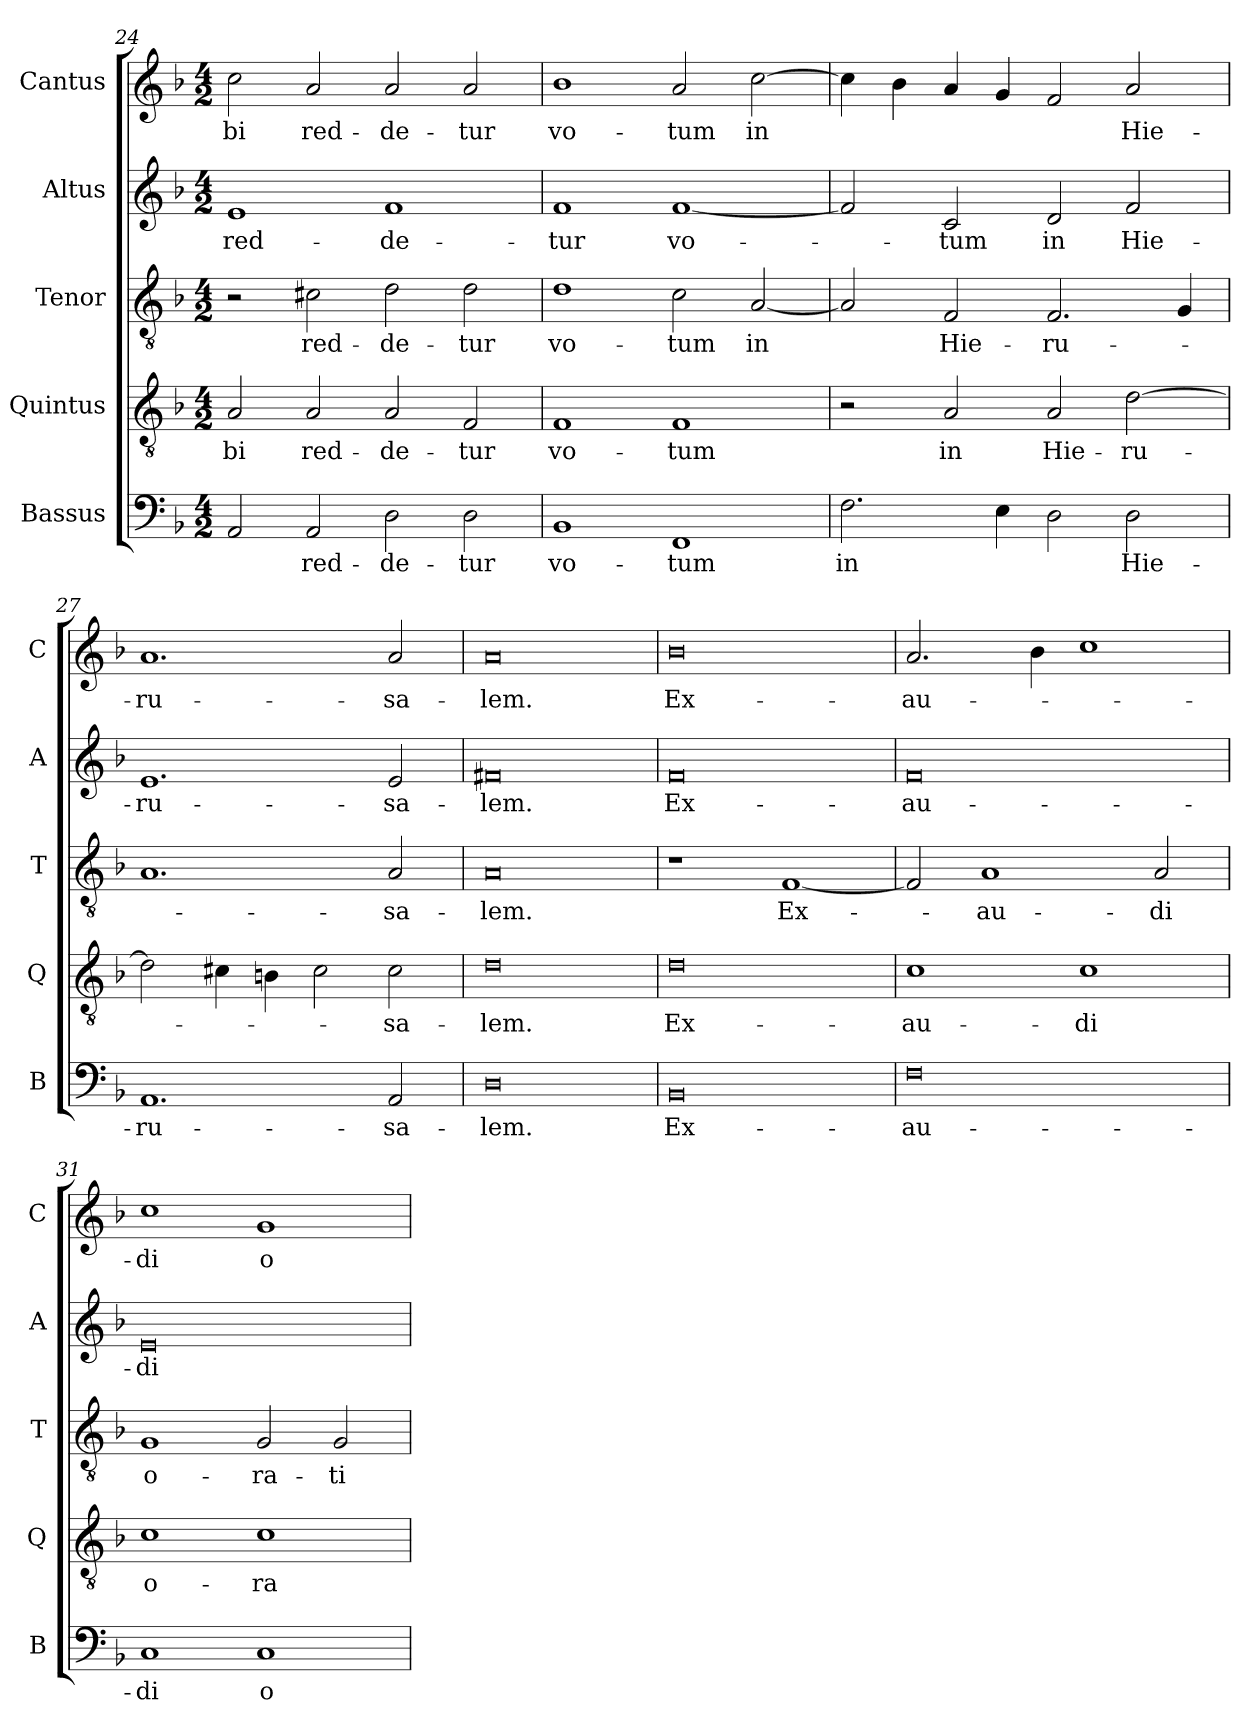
**kern	**text	**kern	**text	**kern	**text	**kern	**text	**kern	**text
*part5	*part5	*part4	*part4	*part3	*part3	*part2	*part2	*part1	*part1
*staff5	*staff5	*staff4	*staff4	*staff3	*staff3	*staff2	*staff2	*staff1	*staff1
*I"Bassus	*	*I"Quintus	*	*I"Tenor	*	*I"Altus	*	*I"Cantus	*
*I'B	*	*I'Q	*	*I'T	*	*I'A	*	*I'C	*
*clefF4	*	*clefGv2	*	*clefGv2	*	*clefG2	*	*clefG2	*
*k[b-]	*	*k[b-]	*	*k[b-]	*	*k[b-]	*	*k[b-]	*
*F:	*	*F:	*	*F:	*	*F:	*	*F:	*
*M4/2	*	*M4/2	*	*M4/2	*	*M4/2	*	*M4/2	*
=24	=24	=24	=24	=24	=24	=24	=24	=24	=24
!	!	!	!LO:LY:b	!	!	!	!	!	!
!	!	!	!	!	!	!	!LO:LY:b	!	!
!	!	!	!	!	!	!	!	!	!LO:LY:b
2AA/	.	2A/	-bi	2r	.	1e	red-	2cc\	-bi
!	!LO:LY:b	!	!	!	!	!	!	!	!
!	!	!	!LO:LY:b	!	!	!	!	!	!
!	!	!	!	!	!LO:LY:b	!	!	!	!
!	!	!	!	!	!	!	!	!	!LO:LY:b
2AA/	red-	2A/	red-	2c#X\	red-	.	.	2a/	red-
!	!LO:LY:b	!	!	!	!	!	!	!	!
!	!	!	!LO:LY:b	!	!	!	!	!	!
!	!	!	!	!	!LO:LY:b	!	!	!	!
!	!	!	!	!	!	!	!LO:LY:b	!	!
!	!	!	!	!	!	!	!	!	!LO:LY:b
2D\	-de-	2A/	-de-	2d\	-de-	1f	-de-	2a/	-de-
!	!LO:LY:b	!	!	!	!	!	!	!	!
!	!	!	!LO:LY:b	!	!	!	!	!	!
!	!	!	!	!	!LO:LY:b	!	!	!	!
!	!	!	!	!	!	!	!	!	!LO:LY:b
2D\	-tur	2F/	-tur	2d\	-tur	.	.	2a/	-tur
=25	=25	=25	=25	=25	=25	=25	=25	=25	=25
!	!LO:LY:b	!	!	!	!	!	!	!	!
!	!	!	!LO:LY:b	!	!	!	!	!	!
!	!	!	!	!	!LO:LY:b	!	!	!	!
!	!	!	!	!	!	!	!LO:LY:b	!	!
!	!	!	!	!	!	!	!	!	!LO:LY:b
1BB-	vo-	1F	vo-	1d	vo-	1f	-tur	1b-	vo-
!	!LO:LY:b	!	!	!	!	!	!	!	!
!	!	!	!LO:LY:b	!	!	!	!	!	!
!	!	!	!	!	!LO:LY:b	!	!	!	!
!	!	!	!	!	!	!	!LO:LY:b	!	!
!	!	!	!	!	!	!	!	!	!LO:LY:b
1FF	-tum	1F	-tum	2c\	-tum	[1f	vo-	2a/	-tum
!	!	!	!	!	!LO:LY:b	!	!	!	!
!	!	!	!	!	!	!	!	!	!LO:LY:b
.	.	.	.	[2A/	in	.	.	[2cc\	in
!!LO:PB:g=z
=26	=26	=26	=26	=26	=26	=26	=26	=26	=26
!	!LO:LY:b	!	!	!	!	!	!	!	!
2.F\	in	2r	.	2A/]	.	2f/]	.	4cc\]	.
.	.	.	.	.	.	.	.	4b-\	.
!	!	!	!LO:LY:b	!	!	!	!	!	!
!	!	!	!	!	!LO:LY:b	!	!	!	!
!	!	!	!	!	!	!	!LO:LY:b	!	!
.	.	2A/	in	2F/	Hie-	2c/	-tum	4a/	.
4E\	.	.	.	.	.	.	.	4g/	.
!	!	!	!LO:LY:b	!	!	!	!	!	!
!	!	!	!	!	!LO:LY:b	!	!	!	!
!	!	!	!	!	!	!	!LO:LY:b	!	!
2D\	.	2A/	Hie-	2.F/	-ru-	2d/	in	2f/	.
!	!LO:LY:b	!	!	!	!	!	!	!	!
!	!	!	!LO:LY:b	!	!	!	!	!	!
!	!	!	!	!	!	!	!LO:LY:b	!	!
!	!	!	!	!	!	!	!	!	!LO:LY:b
2D\	Hie-	[2d\	-ru-	.	.	2f/	Hie-	2a/	Hie-
.	.	.	.	4G/	.	.	.	.	.
=27	=27	=27	=27	=27	=27	=27	=27	=27	=27
!	!LO:LY:b	!	!	!	!	!	!	!	!
!	!	!	!	!	!	!	!LO:LY:b	!	!
!	!	!	!	!	!	!	!	!	!LO:LY:b
1.AA	-ru-	2d\]	.	1.A	.	1.e	-ru-	1.a	-ru-
.	.	4c#X\	.	.	.	.	.	.	.
.	.	4Bn\	.	.	.	.	.	.	.
.	.	2c#\	.	.	.	.	.	.	.
!	!LO:LY:b	!	!	!	!	!	!	!	!
!	!	!	!LO:LY:b	!	!	!	!	!	!
!	!	!	!	!	!LO:LY:b	!	!	!	!
!	!	!	!	!	!	!	!LO:LY:b	!	!
!	!	!	!	!	!	!	!	!	!LO:LY:b
2AA/	-sa-	2c#\	-sa-	2A/	-sa-	2e/	-sa-	2a/	-sa-
=28	=28	=28	=28	=28	=28	=28	=28	=28	=28
!	!LO:LY:b	!	!	!	!	!	!	!	!
!	!	!	!LO:LY:b	!	!	!	!	!	!
!	!	!	!	!	!LO:LY:b	!	!	!	!
!	!	!	!	!	!	!	!LO:LY:b	!	!
!	!	!	!	!	!	!	!	!	!LO:LY:b
0D	-lem.	0d	-lem.	0A	-lem.	0f#X	-lem.	0a	-lem.
=29	=29	=29	=29	=29	=29	=29	=29	=29	=29
!	!LO:LY:b	!	!	!	!	!	!	!	!
!	!	!	!LO:LY:b	!	!	!	!	!	!
!	!	!	!	!	!	!	!LO:LY:b	!	!
!	!	!	!	!	!	!	!	!	!LO:LY:b
0BB-	Ex-	0d	Ex-	1r	.	0f	Ex-	0b-	Ex-
!	!	!	!	!	!LO:LY:b	!	!	!	!
.	.	.	.	[1F	Ex-	.	.	.	.
=30	=30	=30	=30	=30	=30	=30	=30	=30	=30
!	!LO:LY:b	!	!	!	!	!	!	!	!
!	!	!	!LO:LY:b	!	!	!	!	!	!
!	!	!	!	!	!	!	!LO:LY:b	!	!
!	!	!	!	!	!	!	!	!	!LO:LY:b
0F	-au-	1c	-au-	2F/]	.	0f	-au-	2.a/	-au-
!	!	!	!	!	!LO:LY:b	!	!	!	!
.	.	.	.	1A	-au-	.	.	.	.
.	.	.	.	.	.	.	.	4b-\	.
!	!	!	!LO:LY:b	!	!	!	!	!	!
.	.	1c	-di	.	.	.	.	1cc	.
!	!	!	!	!	!LO:LY:b	!	!	!	!
.	.	.	.	2A/	-di	.	.	.	.
!!LO:LB:g=z
=31	=31	=31	=31	=31	=31	=31	=31	=31	=31
!	!LO:LY:b	!	!	!	!	!	!	!	!
!	!	!	!LO:LY:b	!	!	!	!	!	!
!	!	!	!	!	!LO:LY:b	!	!	!	!
!	!	!	!	!	!	!	!LO:LY:b	!	!
!	!	!	!	!	!	!	!	!	!LO:LY:b
1C	-di	1c	o-	1G	o-	0e	-di	1cc	-di
!	!LO:LY:b	!	!	!	!	!	!	!	!
!	!	!	!LO:LY:b	!	!	!	!	!	!
!	!	!	!	!	!LO:LY:b	!	!	!	!
!	!	!	!	!	!	!	!	!	!LO:LY:b
1C	o-	1c	-ra-	2G/	-ra-	.	.	1g	o-
!	!	!	!	!	!LO:LY:b	!	!	!	!
.	.	.	.	2G/	-ti-	.	.	.	.
=	=	=	=	=	=	=	=	=	=
*-	*-	*-	*-	*-	*-	*-	*-	*-	*-
